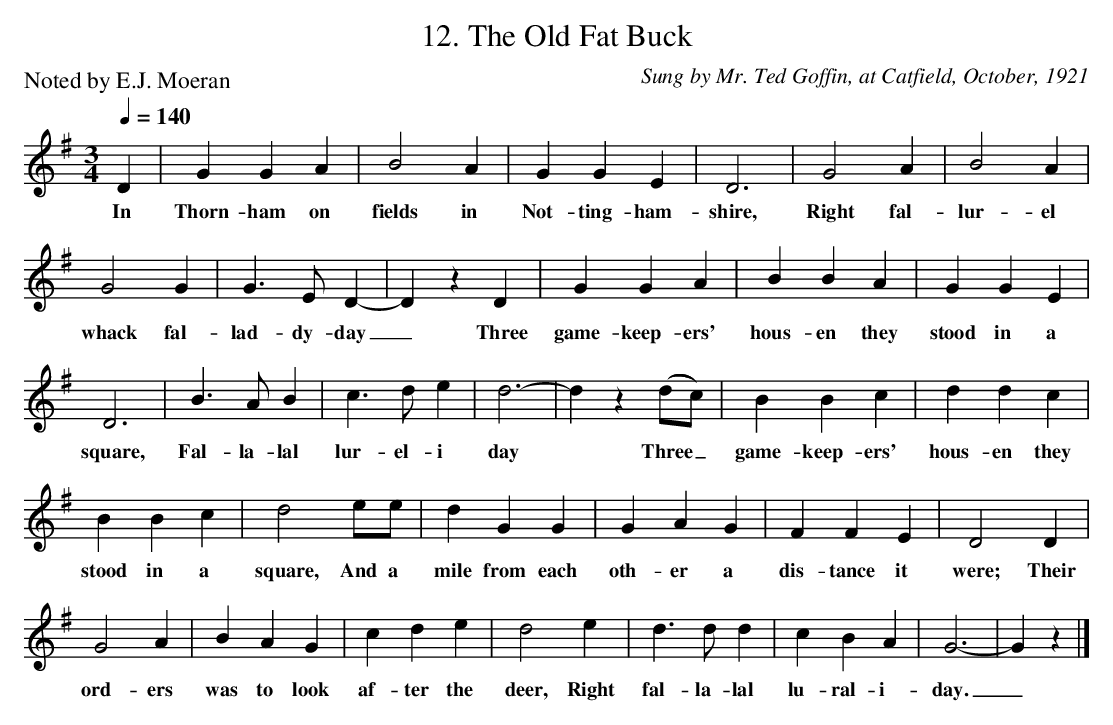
X:1
T:12. The Old Fat Buck
C:Sung by Mr. Ted Goffin, at Catfield, October, 1921
P:Noted by E.J. Moeran
L:1/4
Q:1/4=140
M:3/4
K:G
D | G G A | B2 A | G G E | D3 | G2 A | B2 A |$ G2 G | G3/2 E/ D- | D z D | G G A | B B A |
w: In|Thorn- ham on|fields in|Not- ting- ham-|shire,|Right fal-|lur- el|whack fal-|lad- dy- day|_ Three|game- keep- ers'|hous- en they|
G G E |$ D3 | B3/2 A/ B | c3/2 d/ e | d3- | d z ((d/c/)) | B B c | d d c |$ B B c | d2 e/e/ |
w: stood in a|square,|Fal- la- lal|lur- el- i|day|* Three _|game- keep- ers'|hous- en they|stood in a|square, And a|
d G G | G A G | F F E | D2 D |$ G2 A | B A G | c d e | d2 e | d3/2 d/ d | c B A | G3- | G z |]
w: mile from each|oth- er a|dis- tance it|were; Their|ord- ers|was to look|af- ter the|deer, Right|fal- la- lal|lu- ral- i-|day.|_|
